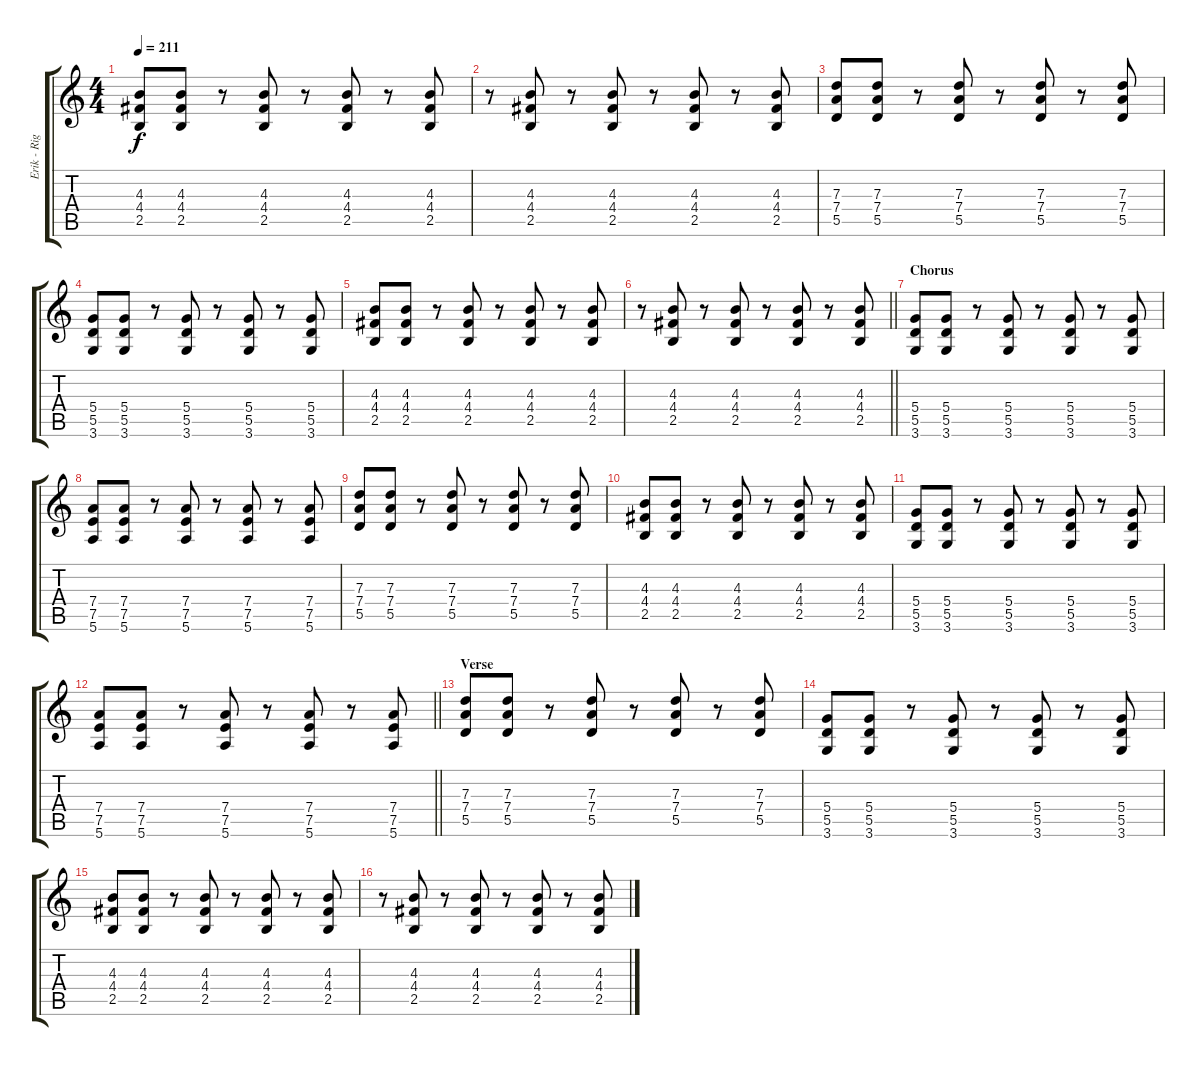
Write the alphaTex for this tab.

\track ("Erik - Right Guitar" "Erik - Rig") {instrument distortionguitar}
\staff {score tabs}
\tuning (E4 B3 G3 D3 A2 E2) {hide}
\ts (4 4)
\tempo 211
\clef g2
\ks c
(4.3 4.4 2.5).8{dy f} (4.3 4.4 2.5).8 r.8 (4.3 4.4 2.5).8 r.8 (4.3 4.4 2.5).8 r.8 (4.3 4.4 2.5).8 |
r.8 (4.3 4.4 2.5).8 r.8 (4.3 4.4 2.5).8 r.8 (4.3 4.4 2.5).8 r.8 (4.3 4.4 2.5).8 |
(7.3 7.4 5.5).8 (7.3 7.4 5.5).8 r.8 (7.3 7.4 5.5).8 r.8 (7.3 7.4 5.5).8 r.8 (7.3 7.4 5.5).8 |
(5.4 5.5 3.6).8 (5.4 5.5 3.6).8 r.8 (5.4 5.5 3.6).8 r.8 (5.4 5.5 3.6).8 r.8 (5.4 5.5 3.6).8 |
(4.3 4.4 2.5).8 (4.3 4.4 2.5).8 r.8 (4.3 4.4 2.5).8 r.8 (4.3 4.4 2.5).8 r.8 (4.3 4.4 2.5).8 |
\barLineRight lightlight
r.8 (4.3 4.4 2.5).8 r.8 (4.3 4.4 2.5).8 r.8 (4.3 4.4 2.5).8 r.8 (4.3 4.4 2.5).8 |
\section ("" "Chorus")
(5.4 5.5 3.6).8 (5.4 5.5 3.6).8 r.8 (5.4 5.5 3.6).8 r.8 (5.4 5.5 3.6).8 r.8 (5.4 5.5 3.6).8 |
(7.4 7.5 5.6).8 (7.4 7.5 5.6).8 r.8 (7.4 7.5 5.6).8 r.8 (7.4 7.5 5.6).8 r.8 (7.4 7.5 5.6).8 |
(7.3 7.4 5.5).8 (7.3 7.4 5.5).8 r.8 (7.3 7.4 5.5).8 r.8 (7.3 7.4 5.5).8 r.8 (7.3 7.4 5.5).8 |
(4.3 4.4 2.5).8 (4.3 4.4 2.5).8 r.8 (4.3 4.4 2.5).8 r.8 (4.3 4.4 2.5).8 r.8 (4.3 4.4 2.5).8 |
(5.4 5.5 3.6).8 (5.4 5.5 3.6).8 r.8 (5.4 5.5 3.6).8 r.8 (5.4 5.5 3.6).8 r.8 (5.4 5.5 3.6).8 |
\barLineRight lightlight
(7.4 7.5 5.6).8 (7.4 7.5 5.6).8 r.8 (7.4 7.5 5.6).8 r.8 (7.4 7.5 5.6).8 r.8 (7.4 7.5 5.6).8 |
\section ("" "Verse")
(7.3 7.4 5.5).8 (7.3 7.4 5.5).8 r.8 (7.3 7.4 5.5).8 r.8 (7.3 7.4 5.5).8 r.8 (7.3 7.4 5.5).8 |
(5.4 5.5 3.6).8 (5.4 5.5 3.6).8 r.8 (5.4 5.5 3.6).8 r.8 (5.4 5.5 3.6).8 r.8 (5.4 5.5 3.6).8 |
(4.3 4.4 2.5).8 (4.3 4.4 2.5).8 r.8 (4.3 4.4 2.5).8 r.8 (4.3 4.4 2.5).8 r.8 (4.3 4.4 2.5).8 |
r.8 (4.3 4.4 2.5).8 r.8 (4.3 4.4 2.5).8 r.8 (4.3 4.4 2.5).8 r.8 (4.3 4.4 2.5).8
